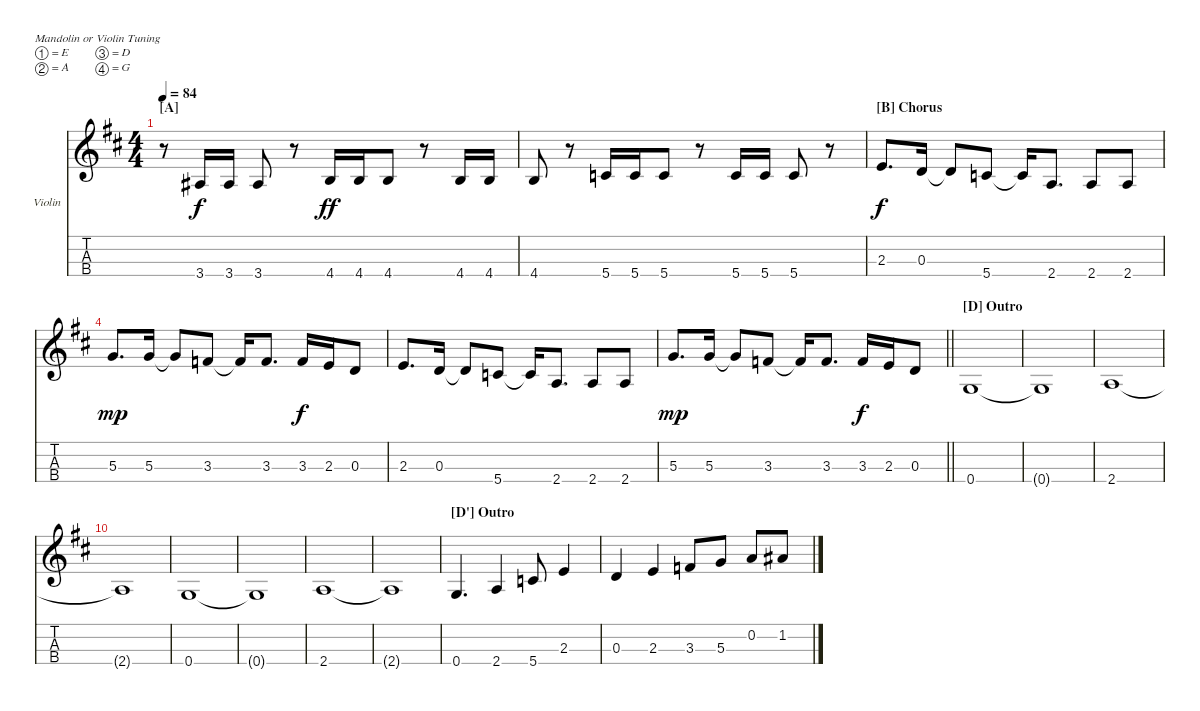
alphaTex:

\bracketExtendMode nobrackets
\firstSystemTrackNameOrientation horizontal
\otherSystemsTrackNameOrientation horizontal
\defaultBarNumberDisplay FirstOfSystem
\track ("Violin" "Violin") {instrument violin}
\staff {score tabs}
\tuning (E5 A4 D4 G3)
\ts (4 4)
\section ("A" "")
\tempo 84
\clef g2
\scale
0.286802
\ks d
r.8{dy f} 3.4.16 3.4.16 3.4.8 r.8 4.4.16{dy ff} 4.4.16 4.4.8 r.8 4.4.16 4.4.16 |
\scale
0.255076 4.4.8 r.8 5.4.16 5.4.16 5.4.8 r.8 5.4.16 5.4.16 5.4.8 r.8 |
\section ("B" "Chorus")
\scale
0.22335 2.3.8{d dy f} 0.3.16 0.3{t}.8 5.4.8 5.4{t}.16 2.4.8{d} 2.4.8 2.4.8 |
\scale
0.234772 5.3.8{d dy mp} 5.3.16 5.3{t}.8 3.3.8 3.3{t}.16 3.3.8{d} 3.3.16{dy f} 2.3.16 0.3.8 |
\scale
0.326531 2.3.8{d} 0.3.16 0.3{t}.8 5.4.8 5.4{t}.16 2.4.8{d} 2.4.8 2.4.8 |
\scale
0.343228
\barLineRight lightlight
5.3.8{d dy mp} 5.3.16 5.3{t}.8 3.3.8 3.3{t}.16 3.3.8{d} 3.3.16{dy f} 2.3.16 0.3.8 |
\section ("D" "Outro")
\scale
0.116883 0.4.1 |
\scale
0.213358 0.4{t}.1 |
\scale
0.25 2.4.1 |
\scale
0.25 2.4{t}.1 |
\scale
0.25 0.4.1 |
\scale
0.25 0.4{t}.1 |
\scale
0.159494 2.4.1 |
\scale
0.159494 2.4{t}.1 |
\section ("D'" "Outro")
\scale
0.326582 0.4.4{d} 2.4.4 5.4.8 2.3.4 |
\scale
0.35443 0.3.4 2.3.4 3.3.8 5.3.8 0.2.8 1.2.8
